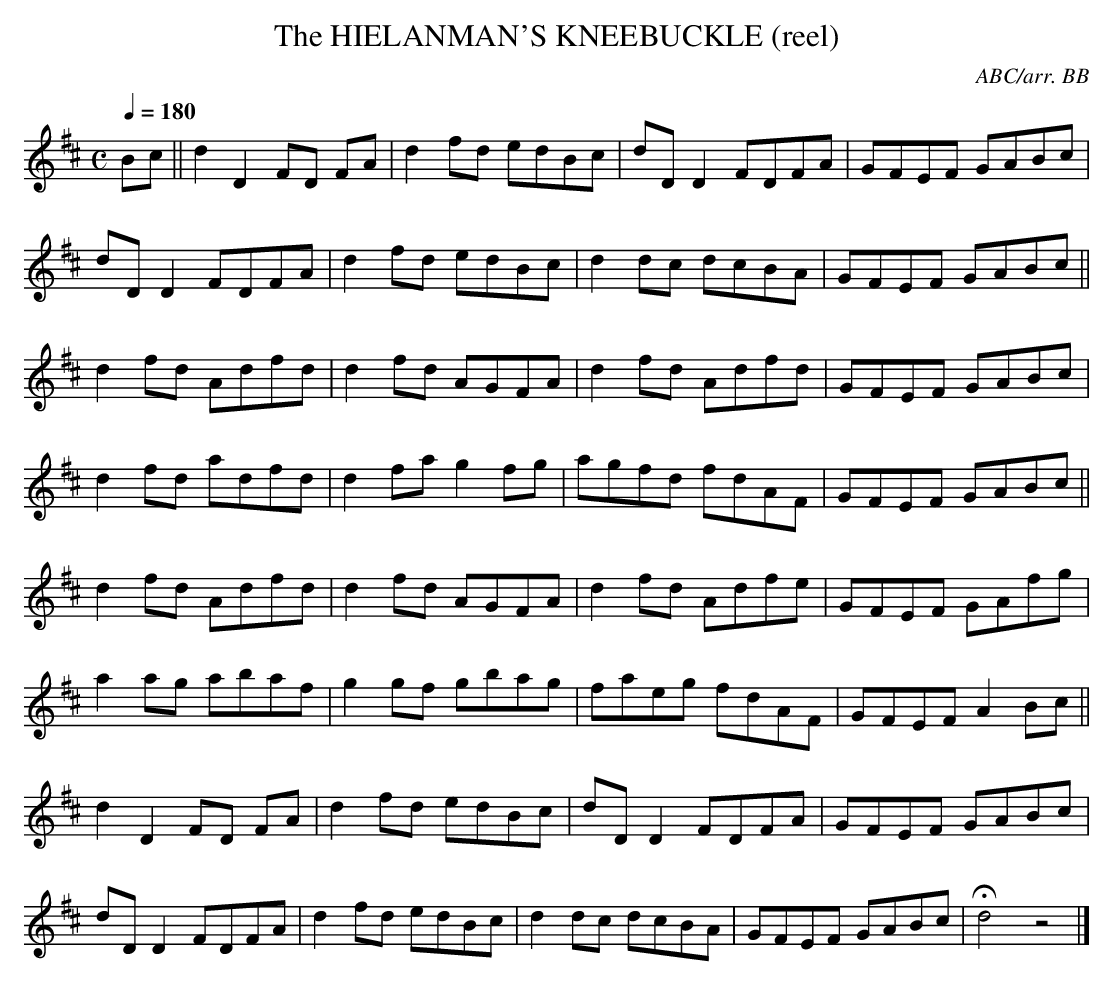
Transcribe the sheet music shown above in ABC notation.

X:1
T:HIELANMAN'S KNEEBUCKLE (reel), The
C:ABC/arr. BB
L:1/8
M:C
Q:1/4=180
K:D
Bc||d2D2 FD FA|d2fd edBc|dDD2 FDFA|GFEF GABc|
dDD2 FDFA|d2fd edBc|d2dc dcBA|GFEF GABc||
d2fd Adfd|d2fd AGFA|d2fd Adfd|GFEF GABc|
d2fd adfd|d2fa g2fg|agfd fdAF|GFEF GABc||
d2fd Adfd|d2fd AGFA|d2fd Adfe|GFEF GAfg|
a2ag abaf|g2gf gbag|faeg fdAF|GFEF A2Bc||
d2D2 FD FA|d2fd edBc|dDD2 FDFA|GFEF GABc|
dDD2 FDFA|d2fd edBc|d2dc dcBA|GFEF GABc|Hd4z4|]
